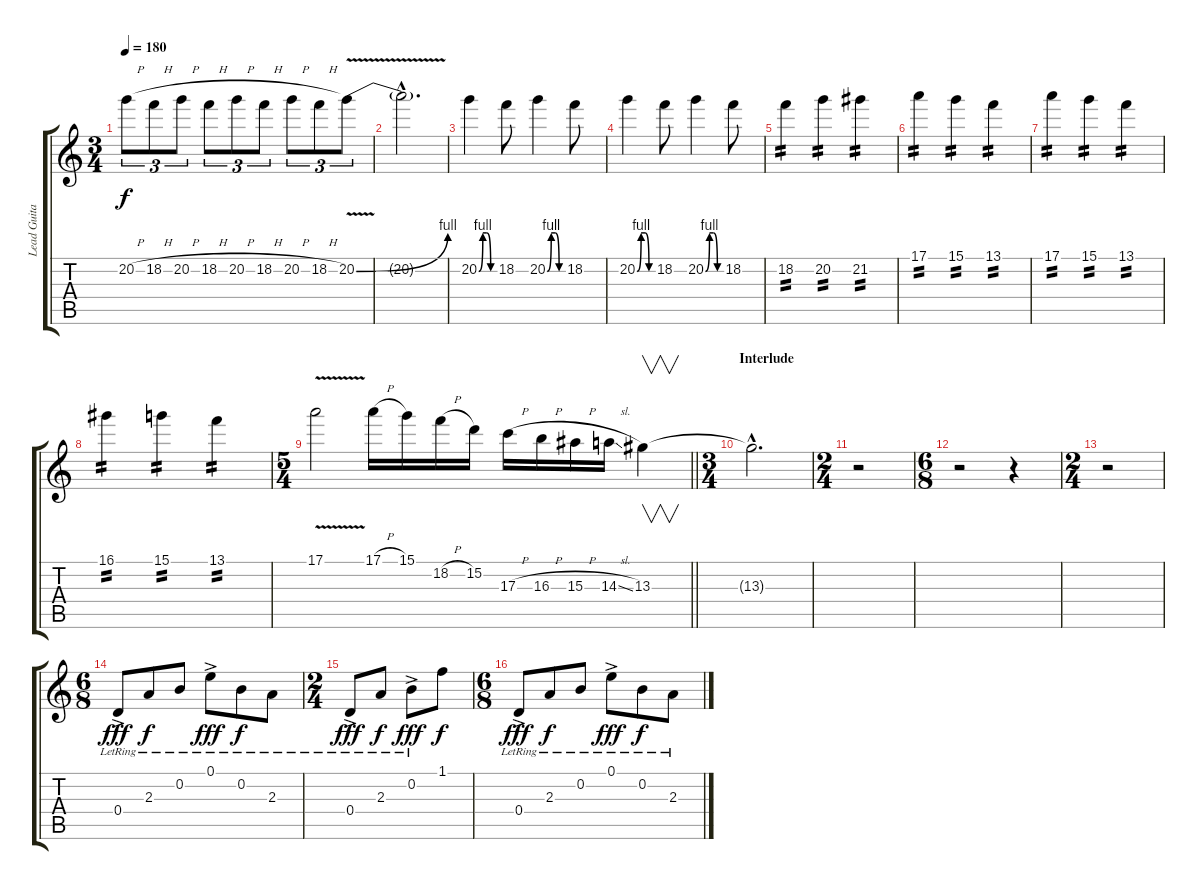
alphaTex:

\track ("Lead Guitar right" "Lead Guita") {instrument overdrivenguitar}
\staff {score tabs}
\tuning (E4 B3 G3 D3 A2 D2) {hide}
\ts (3 4)
\tempo 180
\clef g2
\ks c
20.2{h}.8{tu (3 2) dy f} 18.2{h}.8{tu (3 2)} 20.2{h}.8{tu (3 2)} 18.2{h}.8{tu (3 2)} 20.2{h}.8{tu (3 2)} 18.2{h}.8{tu (3 2)} 20.2{h}.8{tu (3 2)} 18.2{h}.8{tu (3 2)} 20.2{be (bend 0 0 60 4) v}.8{tu (3 2)} |
20.2{hac t}.2{d} |
20.2{be (custom 0 0 15 4 30 4 45 0 60 0)}.4 18.2.8 20.2{be (custom 0 0 15 4 30 4 45 0 60 0)}.4 18.2.8 |
20.2{be (custom 0 0 15 4 30 4 45 0 60 0)}.4 18.2.8 20.2{be (custom 0 0 15 4 30 4 45 0 60 0)}.4 18.2.8 |
18.2.4{tp 2} 20.2.4{tp 2} 21.2.4{tp 2} |
17.1.4{tp 2} 15.1.4{tp 2} 13.1.4{tp 2} |
17.1.4{tp 2} 15.1.4{tp 2} 13.1.4{tp 2} |
16.1.4{tp 2} 15.1.4{tp 2} 13.1.4{tp 2} |
\ts (5 4)
\barLineRight lightlight
17.1{v}.2 17.1{h}.16 15.1.16 18.2{h}.16 15.2.16 17.3{h}.16 16.3{h}.16 15.3{h}.16 14.3{sl}.16 13.3.4{v} |
\ts (3 4)
\section ("" "Interlude")
13.3{hac t}.2{d volume 0} |
\ts (2 4)
r.2 |
\ts (6 8)
r.2 r.4 |
\ts (2 4)
r.2 |
\ts (6 8)
0.4{ac lr}.8{dy fff volume 10} 2.3{lr}.8{dy f} 0.2{lr}.8 0.1{ac lr}.8{dy fff} 0.2{lr}.8{dy f} 2.3{lr}.8 |
\ts (2 4)
0.4{ac lr}.8{dy fff} 2.3{lr}.8{dy f} 0.2{ac lr}.8{dy fff} 1.1.8{dy f} |
\ts (6 8)
0.4{ac lr}.8{dy fff} 2.3{lr}.8{dy f} 0.2{lr}.8 0.1{ac lr}.8{dy fff} 0.2{lr}.8{dy f} 2.3{lr}.8
